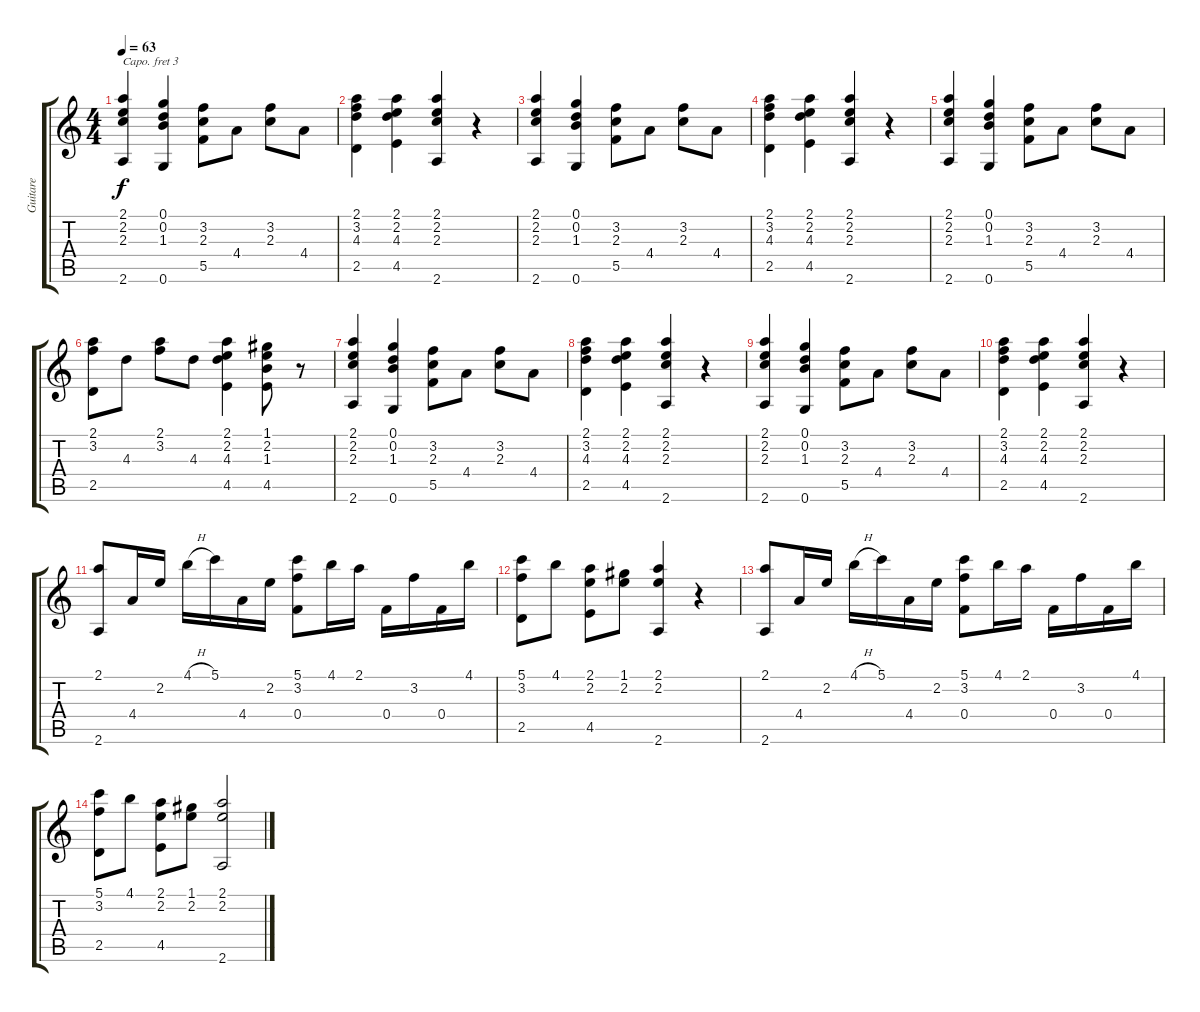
\track ("Guitare" "Guitare") {instrument acousticguitarnylon}
\staff {score tabs}
\capo 3
\tuning (E4 B3 G3 D3 A2 E2) {hide}
\ts (4 4)
\tempo 63
\clef g2
\ks c
(2.1 2.2 2.3 2.6).4{dy f} (0.1 0.2 1.3 0.6).4 (3.2 2.3 5.5).8 4.4.8 (3.2 2.3).8 4.4.8 |
(2.1 3.2 4.3 2.5).4 (2.1 2.2 4.3 4.5).4 (2.1 2.2 2.3 2.6).4 r.4 |
(2.1 2.2 2.3 2.6).4 (0.1 0.2 1.3 0.6).4 (3.2 2.3 5.5).8 4.4.8 (3.2 2.3).8 4.4.8 |
(2.1 3.2 4.3 2.5).4 (2.1 2.2 4.3 4.5).4 (2.1 2.2 2.3 2.6).4 r.4 |
(2.1 2.2 2.3 2.6).4 (0.1 0.2 1.3 0.6).4 (3.2 2.3 5.5).8 4.4.8 (3.2 2.3).8 4.4.8 |
(2.1 3.2 2.5).8 4.3.8 (2.1 3.2).8 4.3.8 (2.1 2.2 4.3 4.5).4 (1.1 2.2 1.3 4.5).8 r.8 |
(2.1 2.2 2.3 2.6).4 (0.1 0.2 1.3 0.6).4 (3.2 2.3 5.5).8 4.4.8 (3.2 2.3).8 4.4.8 |
(2.1 3.2 4.3 2.5).4 (2.1 2.2 4.3 4.5).4 (2.1 2.2 2.3 2.6).4 r.4 |
(2.1 2.2 2.3 2.6).4 (0.1 0.2 1.3 0.6).4 (3.2 2.3 5.5).8 4.4.8 (3.2 2.3).8 4.4.8 |
(2.1 3.2 4.3 2.5).4 (2.1 2.2 4.3 4.5).4 (2.1 2.2 2.3 2.6).4 r.4 |
(2.1 2.6).8 4.4.16 2.2.16 4.1{h}.16 5.1.16 4.4.16 2.2.16 (5.1 3.2 0.4).8 4.1.16 2.1.16 0.4.16 3.2.16 0.4.16 4.1.16 |
(5.1 3.2 2.5).8 4.1.8 (2.1 2.2 4.5).8 (1.1 2.2).8 (2.1 2.2 2.6).4 r.4 |
(2.1 2.6).8 4.4.16 2.2.16 4.1{h}.16 5.1.16 4.4.16 2.2.16 (5.1 3.2 0.4).8 4.1.16 2.1.16 0.4.16 3.2.16 0.4.16 4.1.16 |
(5.1 3.2 2.5).8 4.1.8 (2.1 2.2 4.5).8 (1.1 2.2).8 (2.1 2.2 2.6).2
